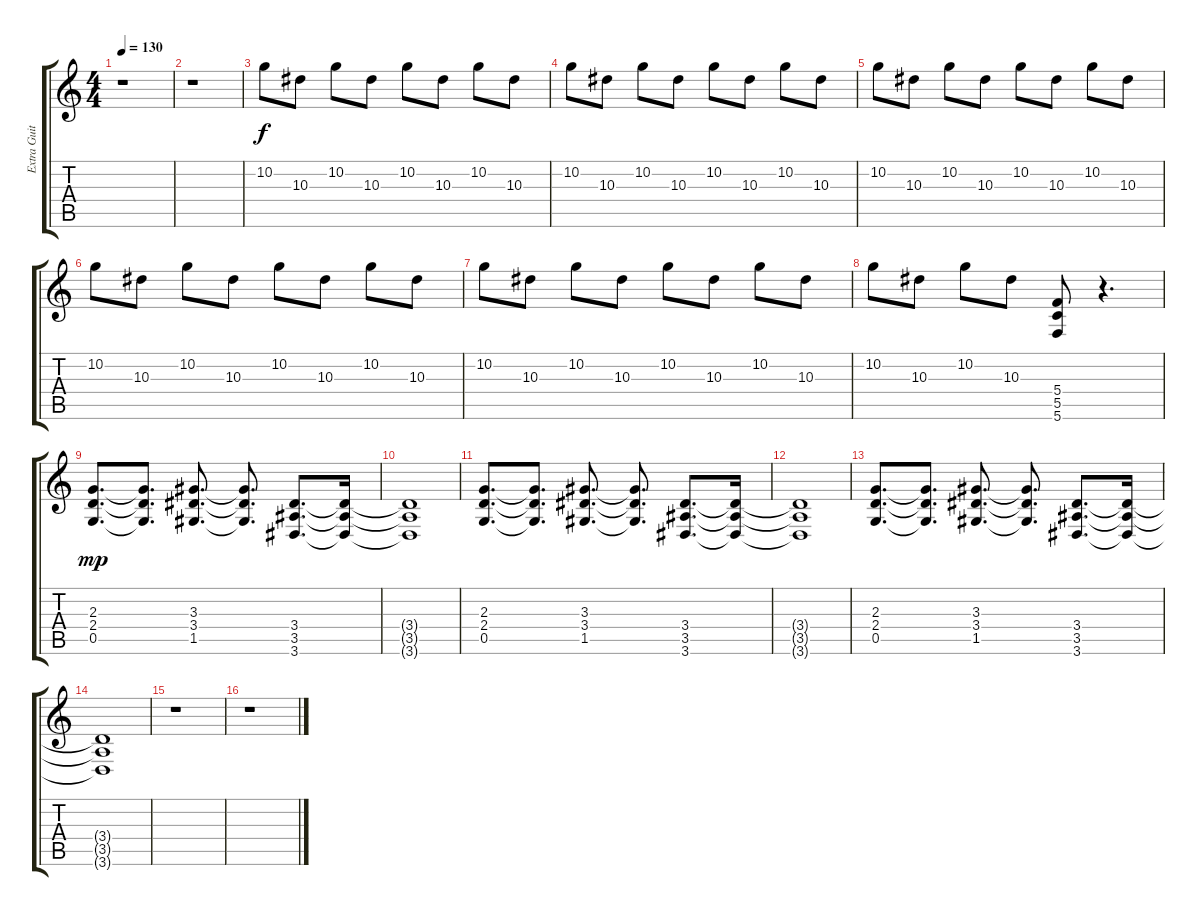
\track ("Extra Guitar" "Extra Guit") {instrument distortionguitar}
\staff {score tabs}
\tuning (D4 A3 F3 C3 G2 C2) {hide}
\ts (4 4)
\tempo 130
\clef g2
\ks c
r.1{dy f} |
r.1 |
10.2.8 10.3.8 10.2.8 10.3.8 10.2.8 10.3.8 10.2.8 10.3.8 |
10.2.8 10.3.8 10.2.8 10.3.8 10.2.8 10.3.8 10.2.8 10.3.8 |
10.2.8 10.3.8 10.2.8 10.3.8 10.2.8 10.3.8 10.2.8 10.3.8 |
10.2.8 10.3.8 10.2.8 10.3.8 10.2.8 10.3.8 10.2.8 10.3.8 |
10.2.8 10.3.8 10.2.8 10.3.8 10.2.8 10.3.8 10.2.8 10.3.8 |
10.2.8 10.3.8 10.2.8 10.3.8 (5.4 5.5 5.6).8 r.4{d} |
(2.3 2.4 0.5).8{d dy mp} (2.3{t} 2.4{t} 0.5{t}).8{d} (3.3 3.4 1.5).8{d} (3.3{t} 3.4{t} 1.5{t}).8{d} (3.4 3.5 3.6).8{d} (3.4{t} 3.5{t} 3.6{t}).16 |
(3.4{t} 3.5{t} 3.6{t}).1 |
(2.3 2.4 0.5).8{d} (2.3{t} 2.4{t} 0.5{t}).8{d} (3.3 3.4 1.5).8{d} (3.3{t} 3.4{t} 1.5{t}).8{d} (3.4 3.5 3.6).8{d} (3.4{t} 3.5{t} 3.6{t}).16 |
(3.4{t} 3.5{t} 3.6{t}).1 |
(2.3 2.4 0.5).8{d} (2.3{t} 2.4{t} 0.5{t}).8{d} (3.3 3.4 1.5).8{d} (3.3{t} 3.4{t} 1.5{t}).8{d} (3.4 3.5 3.6).8{d} (3.4{t} 3.5{t} 3.6{t}).16 |
(3.4{t} 3.5{t} 3.6{t}).1 |
r.1 |
r.1
